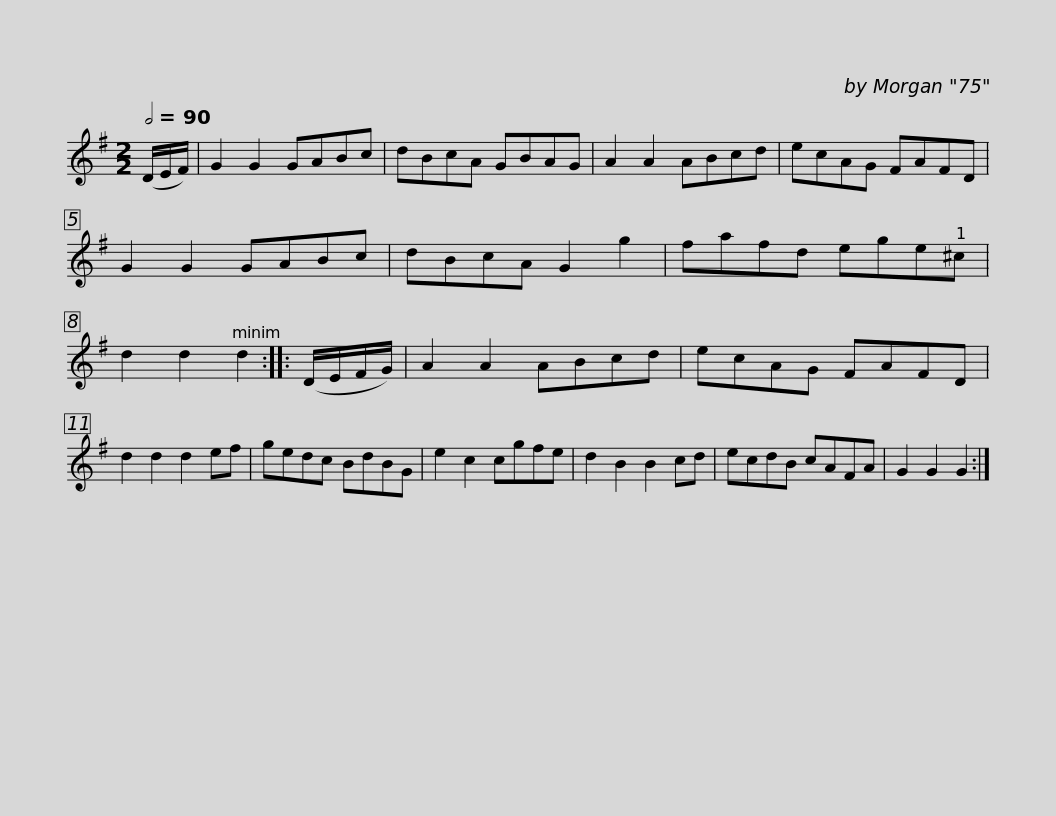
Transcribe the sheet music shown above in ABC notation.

X:1
L:1/8
Q:1/2=90
M:2/2
I:linebreak $
K:G
V:1 treble
V:1
 (D/E/F/) | G2 G2 GABc | dBcA GBAG | A2 A2 ABcd | ecAG FAFD | %5
 G2 G2 GABc | dBcA G2 g2 |$ fafd ege^c | d2 d2 d2 :: (D/E/F/G/) | %10
 A2 A2 ABcd | ecAG FAFD | d2 d2 d2 ef | gedc BdBG |$ e2 c2 cgfe | %15
 d2 B2 B2 cd | ecdB cAFA | G2 G2 G2 :| %18
